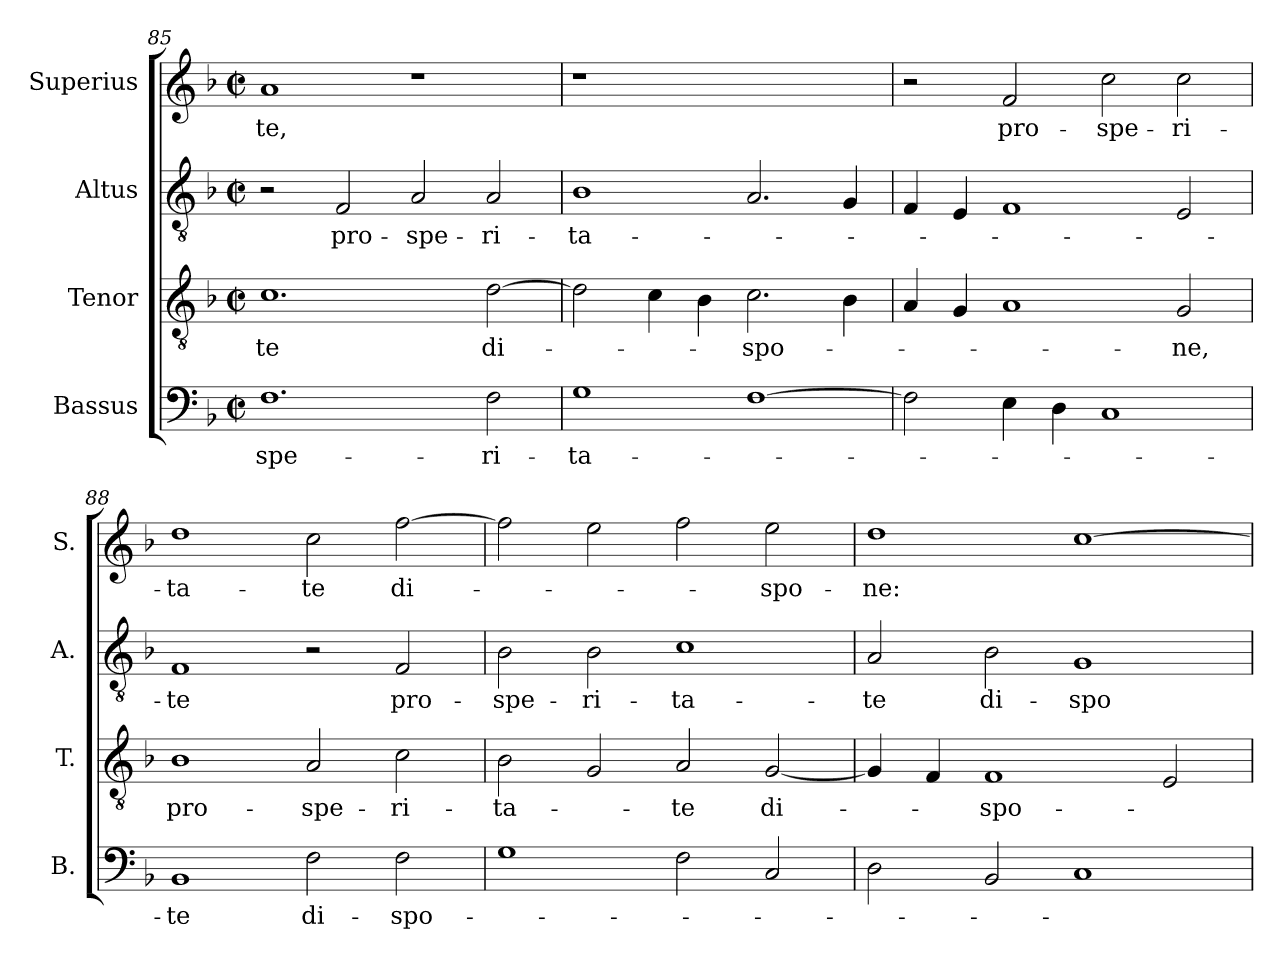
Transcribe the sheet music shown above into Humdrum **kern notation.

**kern	**text	**kern	**text	**kern	**text	**kern	**text
*part4	*part4	*part3	*part3	*part2	*part2	*part1	*part1
*staff4	*staff4	*staff3	*staff3	*staff2	*staff2	*staff1	*staff1
*I"Bassus	*	*I"Tenor	*	*I"Altus	*	*I"Superius	*
*I'B.	*	*I'T.	*	*I'A.	*	*I'S.	*
!!LO:LB:g=z
*clefF4	*	*clefGv2	*	*clefGv2	*	*clefG2	*
*	*	*ITrd7c12	*	*ITrd7c12	*	*	*
*k[b-]	*	*k[b-]	*	*k[b-]	*	*k[b-]	*
*F:	*	*F:	*	*F:	*	*F:	*
*M2/2	*	*M2/2	*	*M2/2	*	*M2/2	*
*met(c|)	*	*met(c|)	*	*met(c|)	*	*met(c|)	*
=85	=85	=85	=85	=85	=85	=85	=85
!	!LO:LY:b:color=#000000	!	!	!	!	!	!
!	!	!	!LO:LY:b:color=#000000	!	!	!	!
!	!	!	!	!	!	!	!LO:LY:b:color=#000000
1.Fi	-spe-	1.Ci	-te	2r	.	1ai	-te,
!	!	!	!	!	!LO:LY:b:color=#000000	!	!
.	.	.	.	2FFi/	pro-	.	.
!	!	!	!	!	!LO:LY:b:color=#000000	!	!
.	.	.	.	2AAi/	-spe-	1r	.
!	!LO:LY:b:color=#000000	!	!	!	!	!	!
!	!	!	!LO:LY:b:color=#000000	!	!	!	!
!	!	!	!	!	!LO:LY:b:color=#000000	!	!
2Fi\	-ri-	[>2Di\	di-	2AAi/	-ri-	.	.
=86	=86	=86	=86	=86	=86	=86	=86
!	!LO:LY:b:color=#000000	!	!	!	!	!	!
!	!	!	!	!	!LO:LY:b:color=#000000	!LO:N:vis=1	!
1Gi	-ta-	2Di\]	.	1BB-i	-ta-	1r	.
.	.	4Ci\	.	.	.	.	.
.	.	4BB-i\	.	.	.	.	.
!	!	!	!LO:LY:b:color=#000000	!	!	!	!
[>1Fi	.	2.Ci\	-spo-	2.AAi/	.	1ryy	.
.	.	4BB-i\	.	4GGi/	.	.	.
=87	=87	=87	=87	=87	=87	=87	=87
2Fi\]	.	4AAi/	.	4FFi/	.	2r	.
.	.	4GGi/	.	4EEi/	.	.	.
!	!	!	!	!	!	!	!LO:LY:b:color=#000000
4Ei\	.	1AAi	.	1FFi	.	2fi/	pro-
4Di\	.	.	.	.	.	.	.
!	!	!	!	!	!	!	!LO:LY:b:color=#000000
1Ci	.	.	.	.	.	2cci\	-spe-
!	!	!	!LO:LY:b:color=#000000	!	!	!	!
!	!	!	!	!	!	!	!LO:LY:b:color=#000000
.	.	2GGi/	-ne,	2EEi/	.	2cci\	-ri-
=88	=88	=88	=88	=88	=88	=88	=88
!	!LO:LY:b:color=#000000	!	!	!	!	!	!
!	!	!	!LO:LY:b:color=#000000	!	!	!	!
!	!	!	!	!	!LO:LY:b:color=#000000	!	!
!	!	!	!	!	!	!	!LO:LY:b:color=#000000
1BB-i	-te	1BB-i	pro-	1FFi	-te	1ddi	-ta-
!	!LO:LY:b:color=#000000	!	!	!	!	!	!
!	!	!	!LO:LY:b:color=#000000	!	!	!	!
!	!	!	!	!	!	!	!LO:LY:b:color=#000000
2Fi\	di-	2AAi/	-spe-	2r	.	2cci\	-te
!	!LO:LY:b:color=#000000	!	!	!	!	!	!
!	!	!	!LO:LY:b:color=#000000	!	!	!	!
!	!	!	!	!	!LO:LY:b:color=#000000	!	!
!	!	!	!	!	!	!	!LO:LY:b:color=#000000
2Fi\	-spo-	2Ci\	-ri-	2FFi/	pro-	[>2ffi\	di-
=89	=89	=89	=89	=89	=89	=89	=89
!	!	!	!LO:LY:b:color=#000000	!	!	!	!
!	!	!	!	!	!LO:LY:b:color=#000000	!	!
1Gi	.	2BB-i\	-ta-	2BB-i\	-spe-	2ffi\]	.
!	!	!	!	!	!LO:LY:b:color=#000000	!	!
.	.	2GGi/	.	2BB-i\	-ri-	2eei\	.
!	!	!	!LO:LY:b:color=#000000	!	!	!	!
!	!	!	!	!	!LO:LY:b:color=#000000	!	!
2Fi\	.	2AAi/	-te	1Ci	-ta-	2ffi\	.
!	!	!	!LO:LY:b:color=#000000	!	!	!	!
!	!	!	!	!	!	!	!LO:LY:b:color=#000000
2Ci/	.	[<2GGi/	di-	.	.	2eei\	-spo-
!!LO:PB:g=z
=90	=90	=90	=90	=90	=90	=90	=90
!	!	!	!	!	!LO:LY:b:color=#000000	!	!
!	!	!	!	!	!	!	!LO:LY:b:color=#000000
2Di\	.	4GGi/]	.	2AAi/	-te	1ddi	-ne:
.	.	4FFi/	.	.	.	.	.
!	!	!	!LO:LY:b:color=#000000	!	!	!	!
!	!	!	!	!	!LO:LY:b:color=#000000	!	!
2BB-i/	.	1FFi	-spo-	2BB-i\	di-	.	.
!	!	!	!	!	!LO:LY:b:color=#000000	!	!
1Ci	.	.	.	1GGi	-spo-	[>1cci	.
.	.	2EEi/	.	.	.	.	.
=	=	=	=	=	=	=	=
*-	*-	*-	*-	*-	*-	*-	*-
